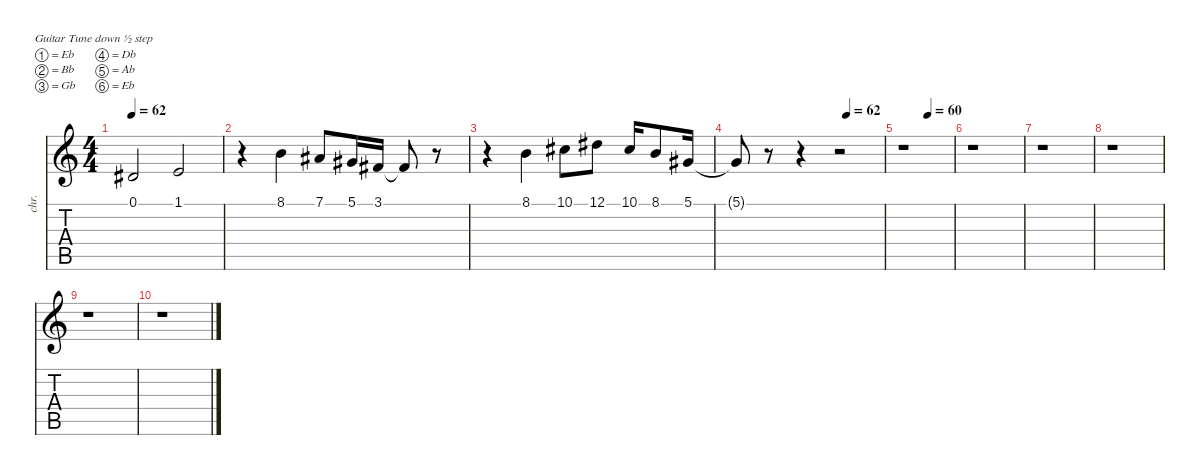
\defaultSystemsLayout 4
\hideDynamics
\bracketExtendMode nobrackets
\otherSystemsTrackNameOrientation horizontal
\track ("Choir Aahs" "chr.") {instrument choiraahs}
\staff {score tabs}
\tuning (Eb4 Bb3 Gb3 Db3 Ab2 Eb2)
\ts (4 4)
\tempo 62
\clef g2
\ks c
0.1{acc #}.2{dy f} 1.1.2 |
r.4 8.1.4 7.1{acc #}.8 5.1{acc #}.16 3.1{acc #}.16 3.1{t acc #}.8 r.8 |
r.4 8.1.4 10.1{acc #}.8 12.1{acc #}.8 10.1{acc #}.16 8.1.8 5.1{acc #}.16 |
\tempo (62 0.75)
5.1{t acc #}.8 r.8 r.4 r.2 |
\tempo (60 0.5)
r.1 |
r.1 |
r.1 |
r.1 |
r.1 |
r.1
